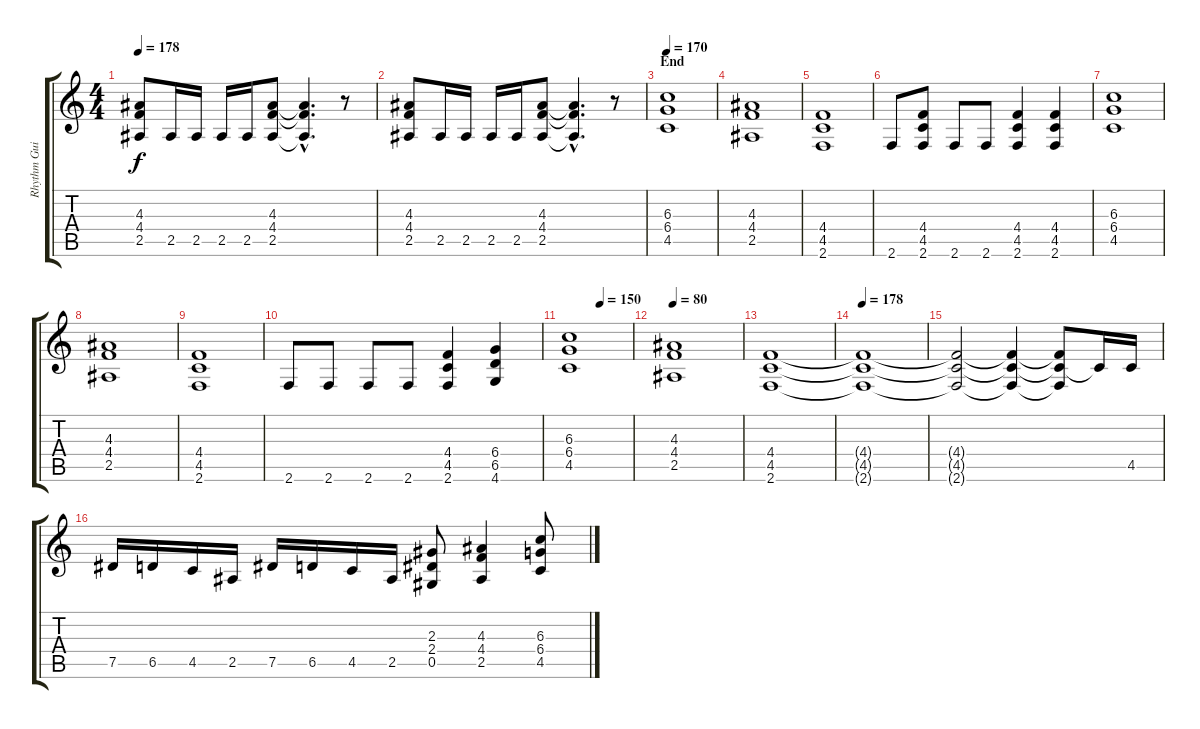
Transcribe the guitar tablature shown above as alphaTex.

\track ("Rhythm Guitar 1 - Kai Hansen" "Rhythm Gui") {instrument distortionguitar}
\staff {score tabs}
\tuning (Eb4 Bb3 Gb3 Db3 Ab2 Eb2) {hide}
\ts (4 4)
\tempo 178
\clef g2
\ks c
(4.3 4.4 2.5).8{dy f} 2.5.16 2.5.16 2.5.16 2.5.16 (4.3 4.4 2.5).8 (4.3{hac t} 4.4{hac t} 2.5{hac t}).4{d} r.8 |
(4.3 4.4 2.5).8 2.5.16 2.5.16 2.5.16 2.5.16 (4.3 4.4 2.5).8 (4.3{hac t} 4.4{hac t} 2.5{hac t}).4{d} r.8 |
\section ("" "End")
\tempo 170
(6.3 6.4 4.5).1 |
(4.3 4.4 2.5).1 |
(4.4 4.5 2.6).1 |
2.6.8 (4.4 4.5 2.6).8 2.6.8 2.6.8 (4.4 4.5 2.6).4 (4.4 4.5 2.6).4 |
(6.3 6.4 4.5).1 |
(4.3 4.4 2.5).1 |
(4.4 4.5 2.6).1 |
2.6.8 2.6.8 2.6.8 2.6.8 (4.4 4.5 2.6).4 (6.4 6.5 4.6).4 |
\tempo (150 0.5)
(6.3 6.4 4.5).1 |
\tempo 80
(4.3 4.4 2.5).1 |
(4.4 4.5 2.6).1 |
\tempo 178
(4.4{t} 4.5{t} 2.6{t}).1 |
(4.4{t} 4.5{t} 2.6{t}).2 (4.4{t} 4.5{t} 2.6{t}).4 (4.4{t} 4.5{t} 2.6{t}).8 4.5{t}.16 4.5.16 |
7.5.16 6.5.16 4.5.16 2.5.16 7.5.16 6.5.16 4.5.16 2.5.16 (2.3 2.4 0.5).8 (4.3 4.4 2.5).4 (6.3 6.4 4.5).8
